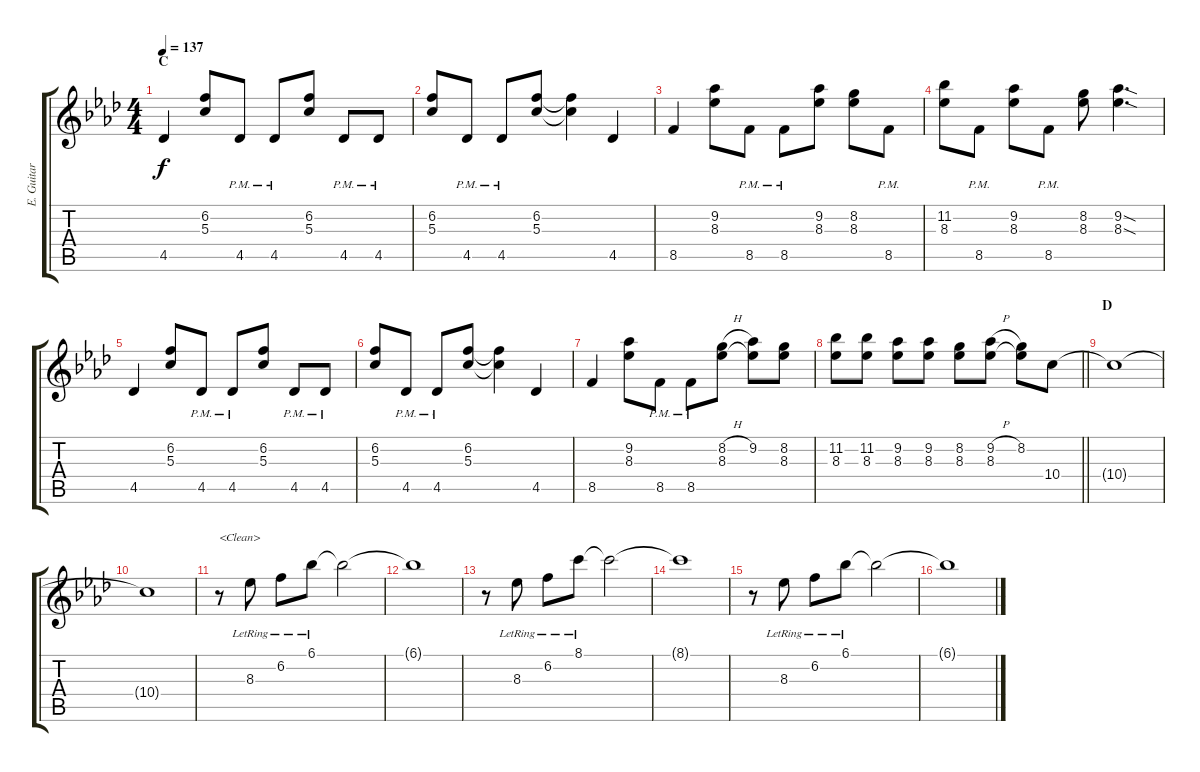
\track ("E. Guitar II" "E. Guitar ") {instrument overdrivenguitar}
\staff {score tabs}
\tuning (E4 B3 G3 D3 A2 E2) {hide}
\ts (4 4)
\section ("" "C")
\tempo 137
\clef g2
\ks ab
4.5.4{dy f} (6.2 5.3).8 4.5{pm}.8 4.5{pm}.8 (6.2 5.3).8 4.5{pm}.8 4.5{pm}.8 |
(6.2 5.3).8 4.5{pm}.8 4.5{pm}.8 (6.2 5.3).8 (6.2{t} 5.3{t}).4 4.5.4 |
8.5.4 (9.2 8.3).8 8.5{pm}.8 8.5{pm}.8 (9.2 8.3).8 (8.2 8.3).8 8.5{pm}.8 |
(11.2 8.3).8 8.5{pm}.8 (9.2 8.3).8 8.5{pm}.8 (8.2 8.3).8 (9.2{sod} 8.3{sod}).4{d} |
4.5.4 (6.2 5.3).8 4.5{pm}.8 4.5{pm}.8 (6.2 5.3).8 4.5{pm}.8 4.5{pm}.8 |
(6.2 5.3).8 4.5{pm}.8 4.5{pm}.8 (6.2 5.3).8 (6.2{t} 5.3{t}).4 4.5.4 |
8.5.4 (9.2 8.3).8 8.5{pm}.8 8.5{pm}.8 (8.2{h} 8.3).8 (9.2 8.3{t}).8 (8.2 8.3).8 |
\barLineRight lightlight
(11.2 8.3).8 (11.2 8.3).8 (9.2 8.3).8 (9.2 8.3).8 (8.2 8.3).8 (9.2{h} 8.3).8 (8.2 8.3{t}).8 10.4.8 |
\section ("" "D")
10.4{t}.1 |
10.4{t}.1 |
r.8{txt "<Clean>" instrument electricguitarclean} 8.3{lr}.8 6.2{lr}.8 6.1{lr}.8 6.1{t}.2 |
6.1{t}.1 |
r.8 8.3{lr}.8 6.2{lr}.8 8.1{lr}.8 8.1{t}.2 |
8.1{t}.1 |
r.8 8.3{lr}.8 6.2{lr}.8 6.1{lr}.8 6.1{t}.2 |
6.1{t}.1
